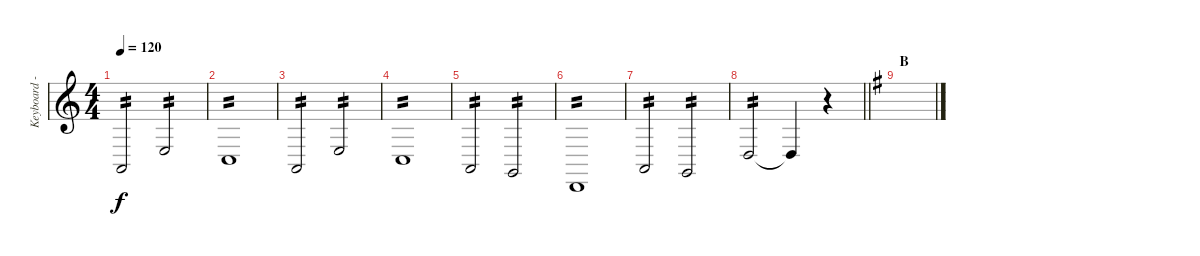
\track ("Keyboard - Bass A" "Keyboard -") {instrument lead8bassandlead}
\staff {score}
\tuning (E4 B3 G3 D3 A2 C2) {hide}
\ts (4 4)
\tempo 120
\clef g2
\ks c
0.5.2{tp 2 dy f} 2.4.2{tp 2} |
3.5.1{tp 2} |
0.5.2{tp 2} 2.4.2{tp 2} |
3.5.1{tp 2} |
0.5.2{tp 2} 7.6.2{tp 2} |
2.6.1{tp 2} |
0.5.2{tp 2} 7.6.2{tp 2} |
\barLineRight lightlight
0.4.2{tp 2} 0.4{t}.4 r.4 |
\section ("" "B")
\ks g
